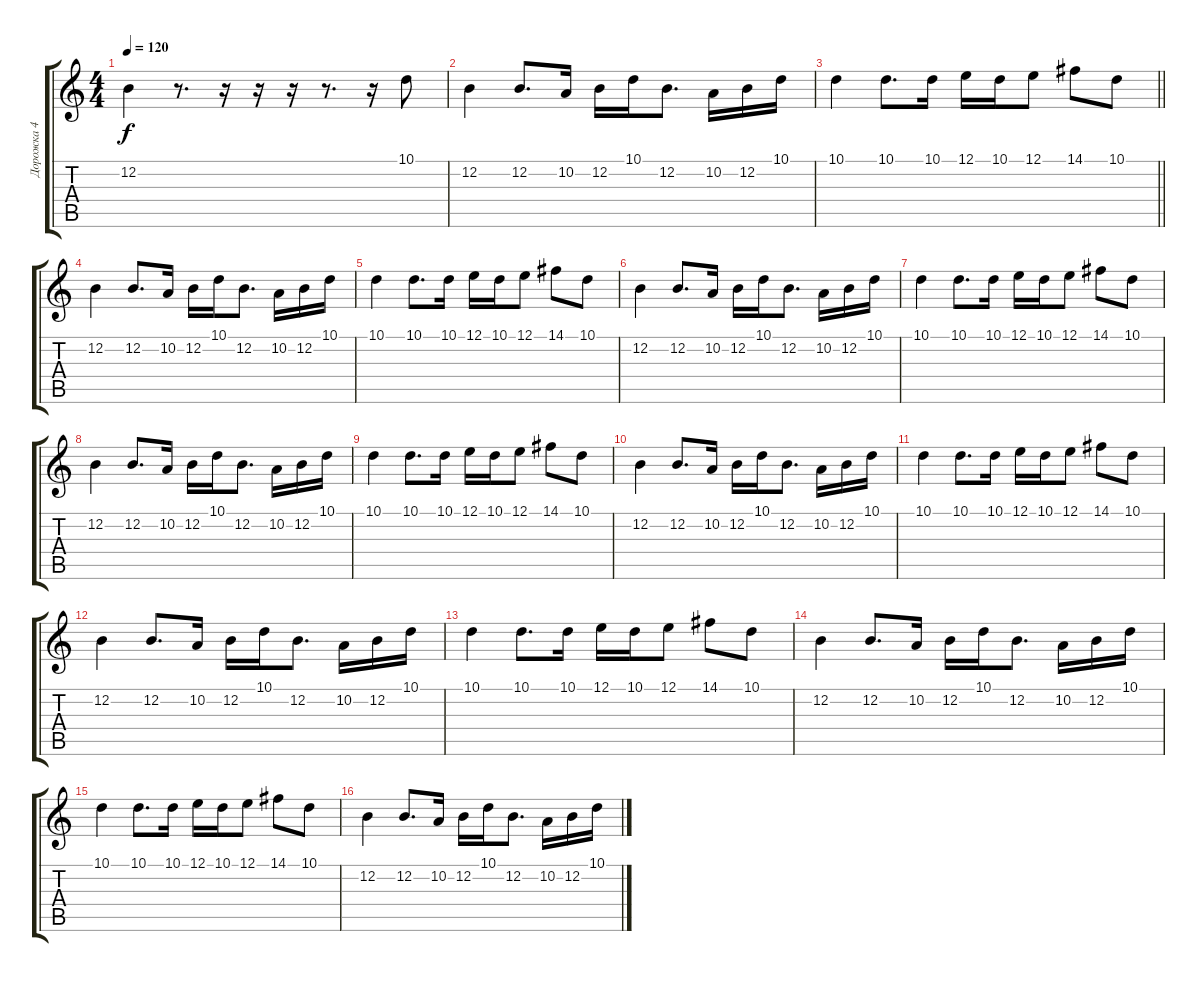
\track ("Дорожка 4" "Дорожка 4") {instrument electricpiano1}
\staff {score tabs}
\tuning (E4 B3 G3 D3 A2 E2) {hide}
\ts (4 4)
\tempo 120
\clef g2
\ks c
12.2.4{dy f} r.8{d} r.16 r.16 r.16 r.8{d} r.16 10.1.8{volume 15} |
12.2.4 12.2.8{d} 10.2.16 12.2.16 10.1.16 12.2.8{d} 10.2.16 12.2.16 10.1.16 |
\barLineRight lightlight
10.1.4 10.1.8{d} 10.1.16 12.1.16 10.1.16 12.1.8 14.1.8 10.1.8 |
12.2.4 12.2.8{d} 10.2.16 12.2.16 10.1.16 12.2.8{d} 10.2.16 12.2.16 10.1.16 |
10.1.4 10.1.8{d} 10.1.16 12.1.16 10.1.16 12.1.8 14.1.8 10.1.8 |
12.2.4 12.2.8{d} 10.2.16 12.2.16 10.1.16 12.2.8{d} 10.2.16 12.2.16 10.1.16 |
10.1.4 10.1.8{d} 10.1.16 12.1.16 10.1.16 12.1.8 14.1.8 10.1.8 |
12.2.4 12.2.8{d} 10.2.16 12.2.16 10.1.16 12.2.8{d} 10.2.16 12.2.16 10.1.16 |
10.1.4 10.1.8{d} 10.1.16 12.1.16 10.1.16 12.1.8 14.1.8 10.1.8 |
12.2.4 12.2.8{d} 10.2.16 12.2.16 10.1.16 12.2.8{d} 10.2.16 12.2.16 10.1.16 |
10.1.4 10.1.8{d} 10.1.16 12.1.16 10.1.16 12.1.8 14.1.8 10.1.8 |
12.2.4 12.2.8{d} 10.2.16 12.2.16 10.1.16 12.2.8{d} 10.2.16 12.2.16 10.1.16 |
10.1.4 10.1.8{d} 10.1.16 12.1.16 10.1.16 12.1.8 14.1.8 10.1.8 |
12.2.4 12.2.8{d} 10.2.16 12.2.16 10.1.16 12.2.8{d} 10.2.16 12.2.16 10.1.16 |
10.1.4 10.1.8{d} 10.1.16 12.1.16 10.1.16 12.1.8 14.1.8 10.1.8 |
12.2.4 12.2.8{d} 10.2.16 12.2.16 10.1.16 12.2.8{d} 10.2.16 12.2.16 10.1.16
